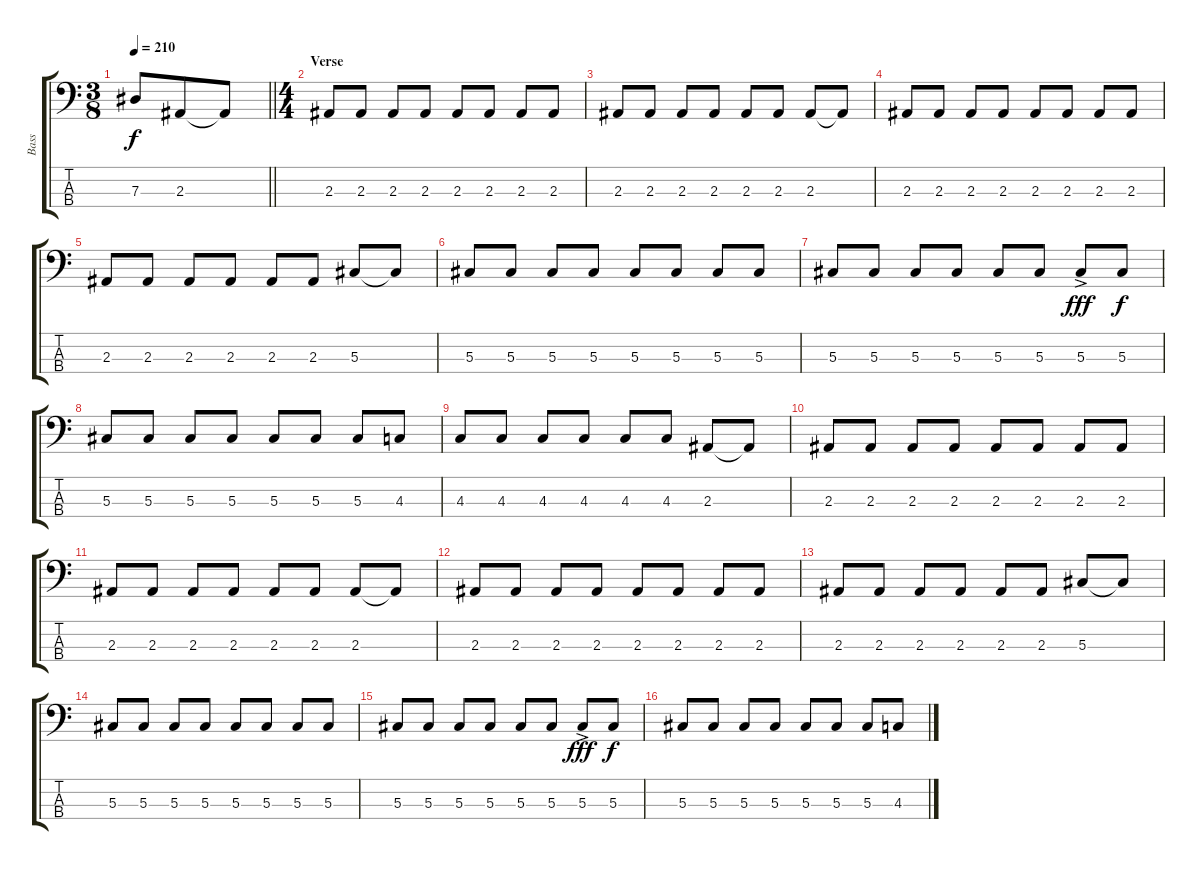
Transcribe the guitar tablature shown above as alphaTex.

\track ("Bass" "Bass") {instrument electricbasspick}
\staff {score tabs}
\tuning (Gb2 Db2 Ab1 Eb1) {hide}
\ts (3 8)
\tempo 210
\clef f4
\barLineRight lightlight
\ks c
7.3.8{dy f} 2.3.8 2.3{t}.8 |
\ts (4 4)
\section ("" "Verse")
2.3.8 2.3.8 2.3.8 2.3.8 2.3.8 2.3.8 2.3.8 2.3.8 |
2.3.8 2.3.8 2.3.8 2.3.8 2.3.8 2.3.8 2.3.8 2.3{t}.8 |
2.3.8 2.3.8 2.3.8 2.3.8 2.3.8 2.3.8 2.3.8 2.3.8 |
2.3.8 2.3.8 2.3.8 2.3.8 2.3.8 2.3.8 5.3.8 5.3{t}.8 |
5.3.8 5.3.8 5.3.8 5.3.8 5.3.8 5.3.8 5.3.8 5.3.8 |
5.3.8 5.3.8 5.3.8 5.3.8 5.3.8 5.3.8 5.3{ac}.8{dy fff} 5.3.8{dy f} |
5.3.8 5.3.8 5.3.8 5.3.8 5.3.8 5.3.8 5.3.8 4.3.8 |
4.3.8 4.3.8 4.3.8 4.3.8 4.3.8 4.3.8 2.3.8 2.3{t}.8 |
2.3.8 2.3.8 2.3.8 2.3.8 2.3.8 2.3.8 2.3.8 2.3.8 |
2.3.8 2.3.8 2.3.8 2.3.8 2.3.8 2.3.8 2.3.8 2.3{t}.8 |
2.3.8 2.3.8 2.3.8 2.3.8 2.3.8 2.3.8 2.3.8 2.3.8 |
2.3.8 2.3.8 2.3.8 2.3.8 2.3.8 2.3.8 5.3.8 5.3{t}.8 |
5.3.8 5.3.8 5.3.8 5.3.8 5.3.8 5.3.8 5.3.8 5.3.8 |
5.3.8 5.3.8 5.3.8 5.3.8 5.3.8 5.3.8 5.3{ac}.8{dy fff} 5.3.8{dy f} |
5.3.8 5.3.8 5.3.8 5.3.8 5.3.8 5.3.8 5.3.8 4.3.8
